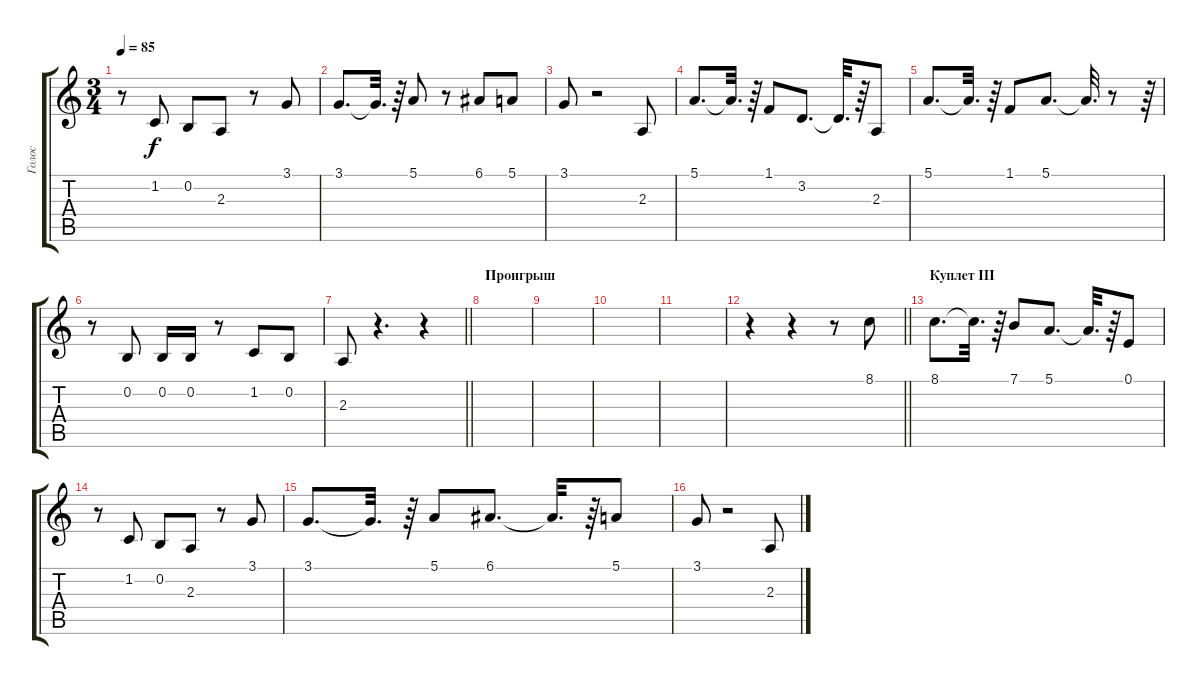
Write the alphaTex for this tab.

\track ("Голос" "Голос") {instrument piccolo}
\staff {score tabs}
\tuning (E4 B3 G3 D3 A2 E2) {hide}
\ts (3 4)
\tempo 85
\clef g2
\ks c
r.8{dy f} 1.2.8 0.2.8 2.3.8 r.8 3.1.8 |
3.1.8{d} 3.1{t}.32{d} r.64 5.1.8 r.8 6.1.8 5.1.8 |
3.1.8 r.2 2.3.8 |
5.1.8{d} 5.1{t}.32{d} r.64 1.1.8 3.2.8{d} 3.2{t}.32{d} r.64 2.3.8 |
5.1.8{d} 5.1{t}.32{d} r.64 1.1.8 5.1.8{d} 5.1{t}.32{d} r.8 r.64 |
r.8 0.2.8 0.2.16 0.2.16 r.8 1.2.8 0.2.8 |
\barLineRight lightlight
2.3.8 r.4{d} r.4 |
\section ("" "Проигрыш")
|
|
|
|
\barLineRight lightlight
r.4 r.4 r.8 8.1.8 |
\section ("" "Куплет III")
8.1.8{d} 8.1{t}.32{d} r.64 7.1.8 5.1.8{d} 5.1{t}.32{d} r.64 0.1.8 |
r.8 1.2.8 0.2.8 2.3.8 r.8 3.1.8 |
3.1.8{d} 3.1{t}.32{d} r.64 5.1.8 6.1.8{d} 6.1{t}.32{d} r.64 5.1.8 |
3.1.8 r.2 2.3.8
